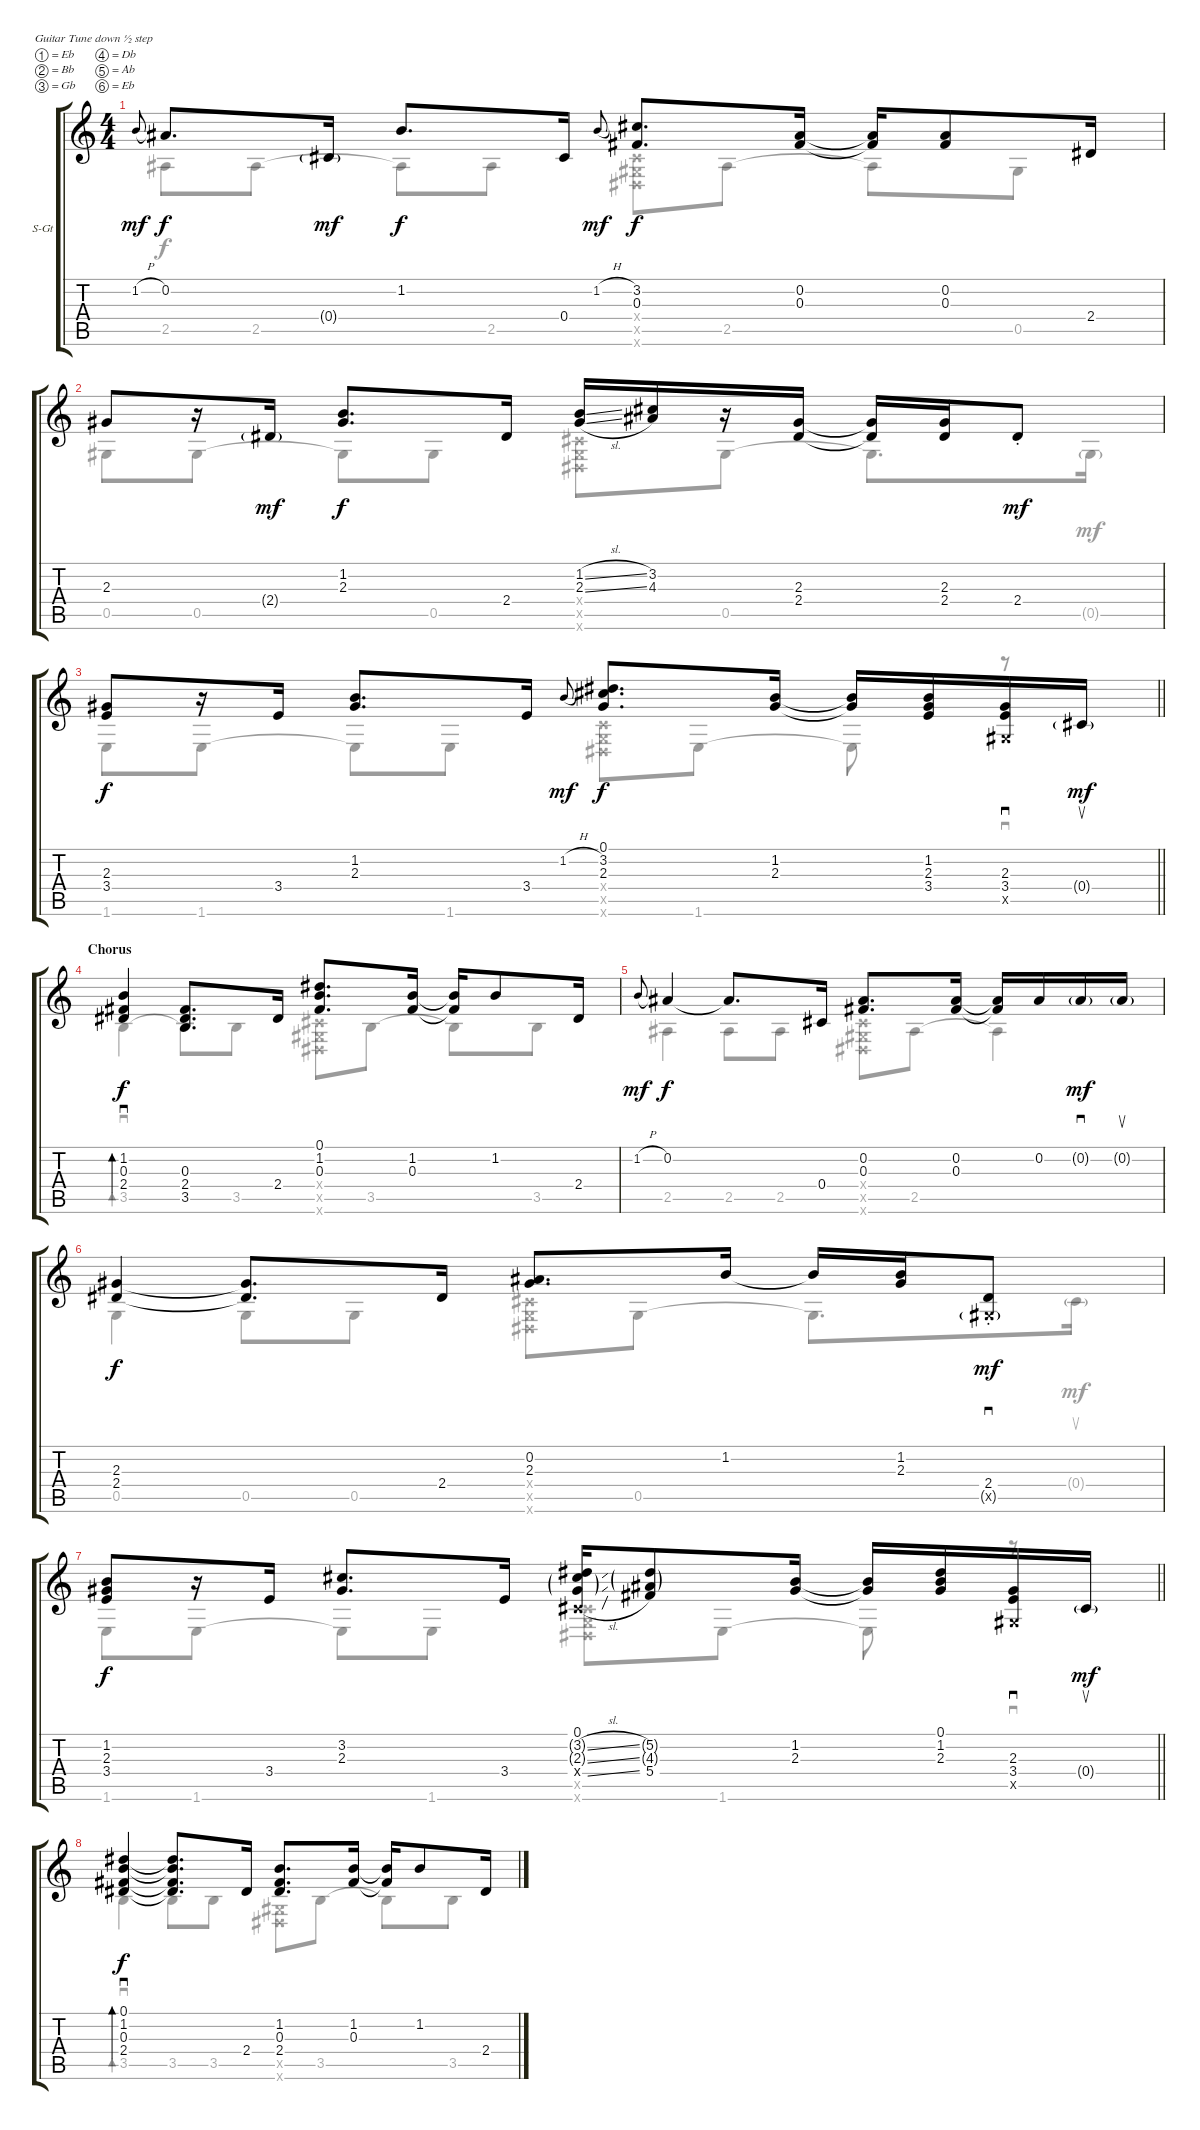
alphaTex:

\bracketExtendMode groupsimilarinstruments
\firstSystemTrackNameOrientation horizontal
\otherSystemsTrackNameOrientation horizontal
\track ("Æ®·¢ 1" "S-Gt") {instrument acousticguitarsteel}
\staff {score tabs}
\tuning (Eb4 Bb3 Gb3 Db3 Ab2 Eb2)
\voice
\ts (4 4)
\tempo (120 hide)
\clef g2
\ks c
1.2{h}.8{gr onbeat dy mf} 0.2.8{d dy f} 0.4{g}.16{dy mf} 1.2.8{d dy f} 0.4.16 1.2{h}.8{gr onbeat dy mf} (3.2 0.3).8{d dy f} (0.2 0.3).16 (0.2{t} 0.3{t}).16 (0.2 0.3).8 2.4.16 |
2.3.8 r.16 2.4{g}.16{dy mf} (1.2 2.3).8{d dy f} 2.4.16 (1.2{sl} 2.3{sl}).16 (3.2 4.3).16 r.16 (2.3 2.4).16 (2.3{t} 2.4{t}).16 (2.3 2.4).16 2.4{st}.8{dy mf} |
\barLineRight lightlight
(2.3 3.4).8{dy f} r.16 3.4.16 (1.2 2.3).8{d} 3.4.16 1.2{h}.8{gr onbeat dy mf} (0.1 3.2 2.3).8{d dy f} (1.2 2.3).16 (1.2{t} 2.3{t}).16 (1.2 2.3 3.4).16 (2.3 3.4 0.5{x}).16{sd} 0.4{g}.16{su dy mf} |
\section ("" "Chorus")
(1.2 0.3 2.4).4{sd bd 60 dy f} (0.3 2.4 3.5).8{d} 2.4.16 (0.1 1.2 0.3).8{d} (1.2 0.3).16 (1.2{t} 0.3{t}).16 1.2.8 2.4.16 |
1.2{h}.8{gr onbeat dy mf} 0.2.4{dy f} 0.2{t}.8{d} 0.4.16 (0.2 0.3).8{d} (0.2 0.3).16 (0.2{t} 0.3{t}).16 0.2.16 0.2{g}.16{sd dy mf} 0.2{g}.16{su} |
(2.3 2.4).4{dy f} (2.3{t} 2.4{t}).8{d} 2.4.16 (0.2 2.3).8{d} 1.2.16 1.2{t}.16 (1.2 2.3).16 (2.4{st} 0.5{g x}).8{sd dy mf} |
\barLineRight lightlight
(1.2 2.3 3.4).8{dy f} r.16 3.4.16 (3.2 2.3).8{d} 3.4.16 (0.1 3.2{sl g} 2.3{sl g} 0.4{sl x}).16 (5.2{g} 4.3{g} 5.4).8 (1.2 2.3).16 (1.2{t} 2.3{t}).16 (0.1 1.2 2.3).16 (2.3 3.4 0.5{x}).16{sd} 0.4{g}.16{su dy mf} |
(0.1 1.2 0.3 2.4).4{sd bd 60 dy f} (0.1{t} 1.2{t} 0.3{t} 2.4{t}).8{d} 2.4.16 (1.2 0.3 2.4).8{d} (1.2 0.3).16 (1.2{t} 0.3{t}).16 1.2.8 2.4.16
\voice
\clef g2
\ottava regular
\simile none
\ks c
2.5.8{dy f} 2.5.8 2.5{t}.8 2.5.8 (0.4{x} 0.5{x} 0.6{x}).8 2.5.8 2.5{t}.8 0.5.8 |
0.5.8 0.5.8 0.5{t}.8 0.5.8 (0.4{x} 0.5{x} 0.6{x}).8 0.5.8 0.5{t}.8{d} 0.5{g}.16{dy mf} |
\barLineRight lightlight
1.6.8{dy f} 1.6.8 1.6{t}.8 1.6.8 (0.4{x} 0.5{x} 0.6{x}).8 1.6.8 1.6{t}.8 r.8{sd} |
3.5.4{sd bd 60} 3.5{t}.8 3.5.8 (0.4{x} 0.5{x} 0.6{x}).8 3.5.8 3.5{t}.8 3.5.8 |
2.5.4 2.5.8 2.5.8 (0.4{x} 0.5{x} 0.6{x}).8 2.5.8 2.5{t}.4 |
0.5.4 0.5.8 0.5.8 (0.4{x} 0.5{x} 0.6{x}).8 0.5.8 0.5{t}.8{d} 0.4{g}.16{su dy mf} |
\barLineRight lightlight
1.6.8{dy f} 1.6.8 1.6{t}.8 1.6.8 (0.4{x} 0.5{x} 0.6{x}).8 1.6.8 1.6{t}.8 r.8{sd} |
3.5.4{sd bd 60} 3.5.8 3.5.8 (0.5{x} 0.6{x}).8 3.5.8 3.5{t}.8 3.5.8
